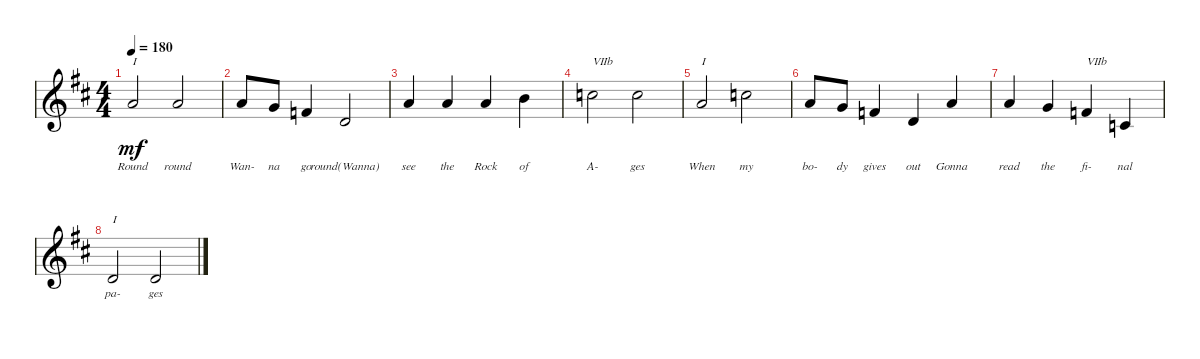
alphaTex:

\defaultSystemsLayout 4
\bracketExtendMode groupsimilarinstruments
\singleTrackTrackNamePolicy hidden
\firstSystemTrackNameOrientation horizontal
\otherSystemsTrackNameOrientation horizontal
\track ("Lead" "Lead") {instrument acousticguitarsteel}
\staff {score}
\tuning (E4 B3 G3 D3 A2 E2)
\ts (4 4)
\tempo 180
\clef g2
\ks d
2.3.2{txt "I" lyrics (0 "Round") lyrics (1 "") lyrics (2 "") lyrics (3 "") lyrics (4 "") dy mf instrument acousticguitarsteel} 2.3.2{lyrics (0 "round") lyrics (1 "") lyrics (2 "") lyrics (3 "") lyrics (4 "")} |
2.3.8{lyrics (0 "Wan-") lyrics (1 "") lyrics (2 "") lyrics (3 "") lyrics (4 "")} 0.3.8{lyrics (0 "na") lyrics (1 "") lyrics (2 "") lyrics (3 "") lyrics (4 "")} 3.4.4{lyrics (0 "go") lyrics (1 "") lyrics (2 "") lyrics (3 "") lyrics (4 "")} 0.4.2{lyrics (0 "round(Wanna)") lyrics (1 "") lyrics (2 "") lyrics (3 "") lyrics (4 "")} |
2.3.4{lyrics (0 "see") lyrics (1 "") lyrics (2 "") lyrics (3 "") lyrics (4 "")} 2.3.4{lyrics (0 "the") lyrics (1 "") lyrics (2 "") lyrics (3 "") lyrics (4 "")} 2.3.4{lyrics (0 "Rock") lyrics (1 "") lyrics (2 "") lyrics (3 "") lyrics (4 "")} 0.2.4{lyrics (0 "of") lyrics (1 "") lyrics (2 "") lyrics (3 "") lyrics (4 "")} |
1.2.2{txt "VIIb" lyrics (0 "A-") lyrics (1 "") lyrics (2 "") lyrics (3 "") lyrics (4 "")} 1.2.2{lyrics (0 "ges") lyrics (1 "") lyrics (2 "") lyrics (3 "") lyrics (4 "")} |
2.3.2{txt "I" lyrics (0 "When") lyrics (1 "") lyrics (2 "") lyrics (3 "") lyrics (4 "")} 1.2.2{lyrics (0 "my") lyrics (1 "") lyrics (2 "") lyrics (3 "") lyrics (4 "")} |
2.3.8{lyrics (0 "bo-") lyrics (1 "") lyrics (2 "") lyrics (3 "") lyrics (4 "")} 0.3.8{lyrics (0 "dy") lyrics (1 "") lyrics (2 "") lyrics (3 "") lyrics (4 "")} 3.4.4{lyrics (0 "gives") lyrics (1 "") lyrics (2 "") lyrics (3 "") lyrics (4 "")} 0.4.4{lyrics (0 "out") lyrics (1 "") lyrics (2 "") lyrics (3 "") lyrics (4 "")} 2.3.4{lyrics (0 "Gonna") lyrics (1 "") lyrics (2 "") lyrics (3 "") lyrics (4 "")} |
2.3.4{lyrics (0 "read") lyrics (1 "") lyrics (2 "") lyrics (3 "") lyrics (4 "")} 0.3.4{lyrics (0 "the") lyrics (1 "") lyrics (2 "") lyrics (3 "") lyrics (4 "")} 3.4.4{txt "VIIb" lyrics (0 "fi-") lyrics (1 "") lyrics (2 "") lyrics (3 "") lyrics (4 "")} 3.5.4{lyrics (0 "nal") lyrics (1 "") lyrics (2 "") lyrics (3 "") lyrics (4 "")} |
0.4.2{txt "I" lyrics (0 "pa-") lyrics (1 "") lyrics (2 "") lyrics (3 "") lyrics (4 "")} 0.4.2{lyrics (0 "ges") lyrics (1 "") lyrics (2 "") lyrics (3 "") lyrics (4 "")}
